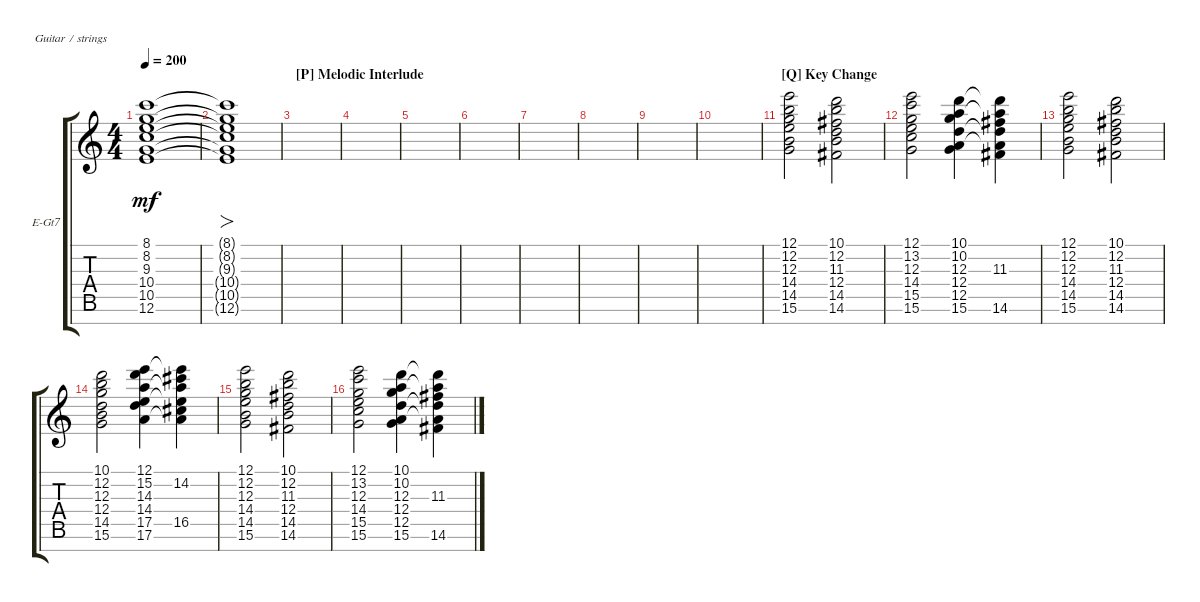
\defaultSystemsLayout 4
\bracketExtendMode groupsimilarinstruments
\firstSystemTrackNameOrientation horizontal
\otherSystemsTrackNameOrientation horizontal
\track ("Synth/chords" "E-Gt7") {instrument stringensemble1}
\staff {score tabs}
\tuning (E4 B3 G3 D3 A2 E2 B1)
\displaytranspose 12
\ts (4 4)
\tempo 200
\clef g2
\ks c
(8.1{t} 8.2{t} 9.3 10.4{t} 10.5{t} 12.6).1{dy mf} |
(8.1{t} 8.2{t} 9.3{t} 10.4{t} 10.5{t} 12.6{t}).1{fo} |
\section ("P" "Melodic Interlude")
|
|
|
|
|
|
|
|
\section ("Q" "Key Change")
(12.1 12.2 12.3 14.4 14.5 15.6).2 (10.1 12.2 11.3 12.4 14.5 14.6).2 |
(12.1 13.2 12.3 14.4 15.5 15.6).2 (10.1 10.2 12.3 12.4 12.5 15.6).4 (10.1{t} 10.2{t} 11.3 12.4{t} 12.5{t} 14.6).4 |
(12.1 12.2 12.3 14.4 14.5 15.6).2 (10.1 12.2 11.3 12.4 14.5 14.6).2 |
(10.1 12.2 12.3 12.4 14.5 15.6).2 (12.1 15.2 14.3 14.4 17.5 17.6).4 (12.1{t} 14.2 14.3{t} 14.4{t} 16.5 17.6{t}).4 |
(12.1 12.2 12.3 14.4 14.5 15.6).2 (10.1 12.2 11.3 12.4 14.5 14.6).2 |
(12.1 13.2 12.3 14.4 15.5 15.6).2 (10.1 10.2 12.3 12.4 12.5 15.6).4 (10.1{t} 10.2{t} 11.3 12.4{t} 12.5{t} 14.6).4
